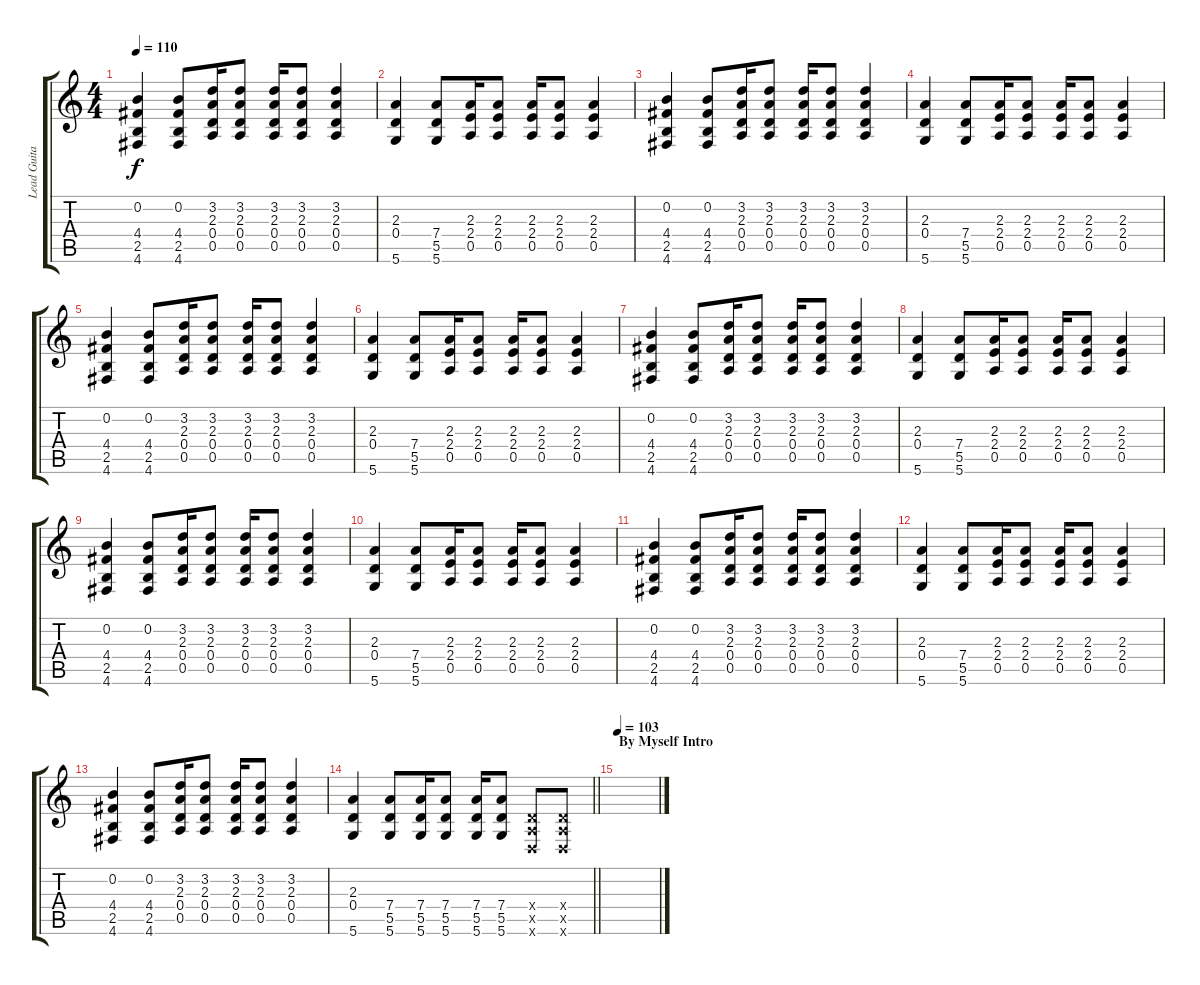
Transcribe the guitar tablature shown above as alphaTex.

\track ("Lead Guitar - Brad Delson" "Lead Guita") {instrument overdrivenguitar}
\staff {score tabs}
\tuning (E4 B3 G3 D3 A2 D2) {hide}
\ts (4 4)
\tempo 110
\clef g2
\ks c
(0.2 4.4 2.5 4.6).4{dy f instrument distortionguitar} (0.2 4.4 2.5 4.6).8 (3.2 2.3 0.4 0.5).16 (3.2 2.3 0.4 0.5).8 (3.2 2.3 0.4 0.5).16 (3.2 2.3 0.4 0.5).8 (3.2 2.3 0.4 0.5).4 |
(2.3 0.4 5.6).4 (7.4 5.5 5.6).8 (2.3 2.4 0.5).16 (2.3 2.4 0.5).8 (2.3 2.4 0.5).16 (2.3 2.4 0.5).8 (2.3 2.4 0.5).4 |
(0.2 4.4 2.5 4.6).4{instrument distortionguitar} (0.2 4.4 2.5 4.6).8 (3.2 2.3 0.4 0.5).16 (3.2 2.3 0.4 0.5).8 (3.2 2.3 0.4 0.5).16 (3.2 2.3 0.4 0.5).8 (3.2 2.3 0.4 0.5).4 |
(2.3 0.4 5.6).4 (7.4 5.5 5.6).8 (2.3 2.4 0.5).16 (2.3 2.4 0.5).8 (2.3 2.4 0.5).16 (2.3 2.4 0.5).8 (2.3 2.4 0.5).4 |
(0.2 4.4 2.5 4.6).4{instrument distortionguitar} (0.2 4.4 2.5 4.6).8 (3.2 2.3 0.4 0.5).16 (3.2 2.3 0.4 0.5).8 (3.2 2.3 0.4 0.5).16 (3.2 2.3 0.4 0.5).8 (3.2 2.3 0.4 0.5).4 |
(2.3 0.4 5.6).4 (7.4 5.5 5.6).8 (2.3 2.4 0.5).16 (2.3 2.4 0.5).8 (2.3 2.4 0.5).16 (2.3 2.4 0.5).8 (2.3 2.4 0.5).4 |
(0.2 4.4 2.5 4.6).4{instrument distortionguitar} (0.2 4.4 2.5 4.6).8 (3.2 2.3 0.4 0.5).16 (3.2 2.3 0.4 0.5).8 (3.2 2.3 0.4 0.5).16 (3.2 2.3 0.4 0.5).8 (3.2 2.3 0.4 0.5).4 |
(2.3 0.4 5.6).4 (7.4 5.5 5.6).8 (2.3 2.4 0.5).16 (2.3 2.4 0.5).8 (2.3 2.4 0.5).16 (2.3 2.4 0.5).8 (2.3 2.4 0.5).4 |
(0.2 4.4 2.5 4.6).4{instrument distortionguitar} (0.2 4.4 2.5 4.6).8 (3.2 2.3 0.4 0.5).16 (3.2 2.3 0.4 0.5).8 (3.2 2.3 0.4 0.5).16 (3.2 2.3 0.4 0.5).8 (3.2 2.3 0.4 0.5).4 |
(2.3 0.4 5.6).4 (7.4 5.5 5.6).8 (2.3 2.4 0.5).16 (2.3 2.4 0.5).8 (2.3 2.4 0.5).16 (2.3 2.4 0.5).8 (2.3 2.4 0.5).4 |
(0.2 4.4 2.5 4.6).4{instrument distortionguitar} (0.2 4.4 2.5 4.6).8 (3.2 2.3 0.4 0.5).16 (3.2 2.3 0.4 0.5).8 (3.2 2.3 0.4 0.5).16 (3.2 2.3 0.4 0.5).8 (3.2 2.3 0.4 0.5).4 |
(2.3 0.4 5.6).4 (7.4 5.5 5.6).8 (2.3 2.4 0.5).16 (2.3 2.4 0.5).8 (2.3 2.4 0.5).16 (2.3 2.4 0.5).8 (2.3 2.4 0.5).4 |
(0.2 4.4 2.5 4.6).4{instrument distortionguitar} (0.2 4.4 2.5 4.6).8 (3.2 2.3 0.4 0.5).16 (3.2 2.3 0.4 0.5).8 (3.2 2.3 0.4 0.5).16 (3.2 2.3 0.4 0.5).8 (3.2 2.3 0.4 0.5).4 |
\barLineRight lightlight
(2.3 0.4 5.6).4 (7.4 5.5 5.6).8 (7.4 5.5 5.6).16 (7.4 5.5 5.6).8 (7.4 5.5 5.6).16 (7.4 5.5 5.6).8 (0.4{x} 0.5{x} 0.6{x}).8 (0.4{x} 0.5{x} 0.6{x}).8 |
\section ("" "By Myself Intro")
\tempo 103
